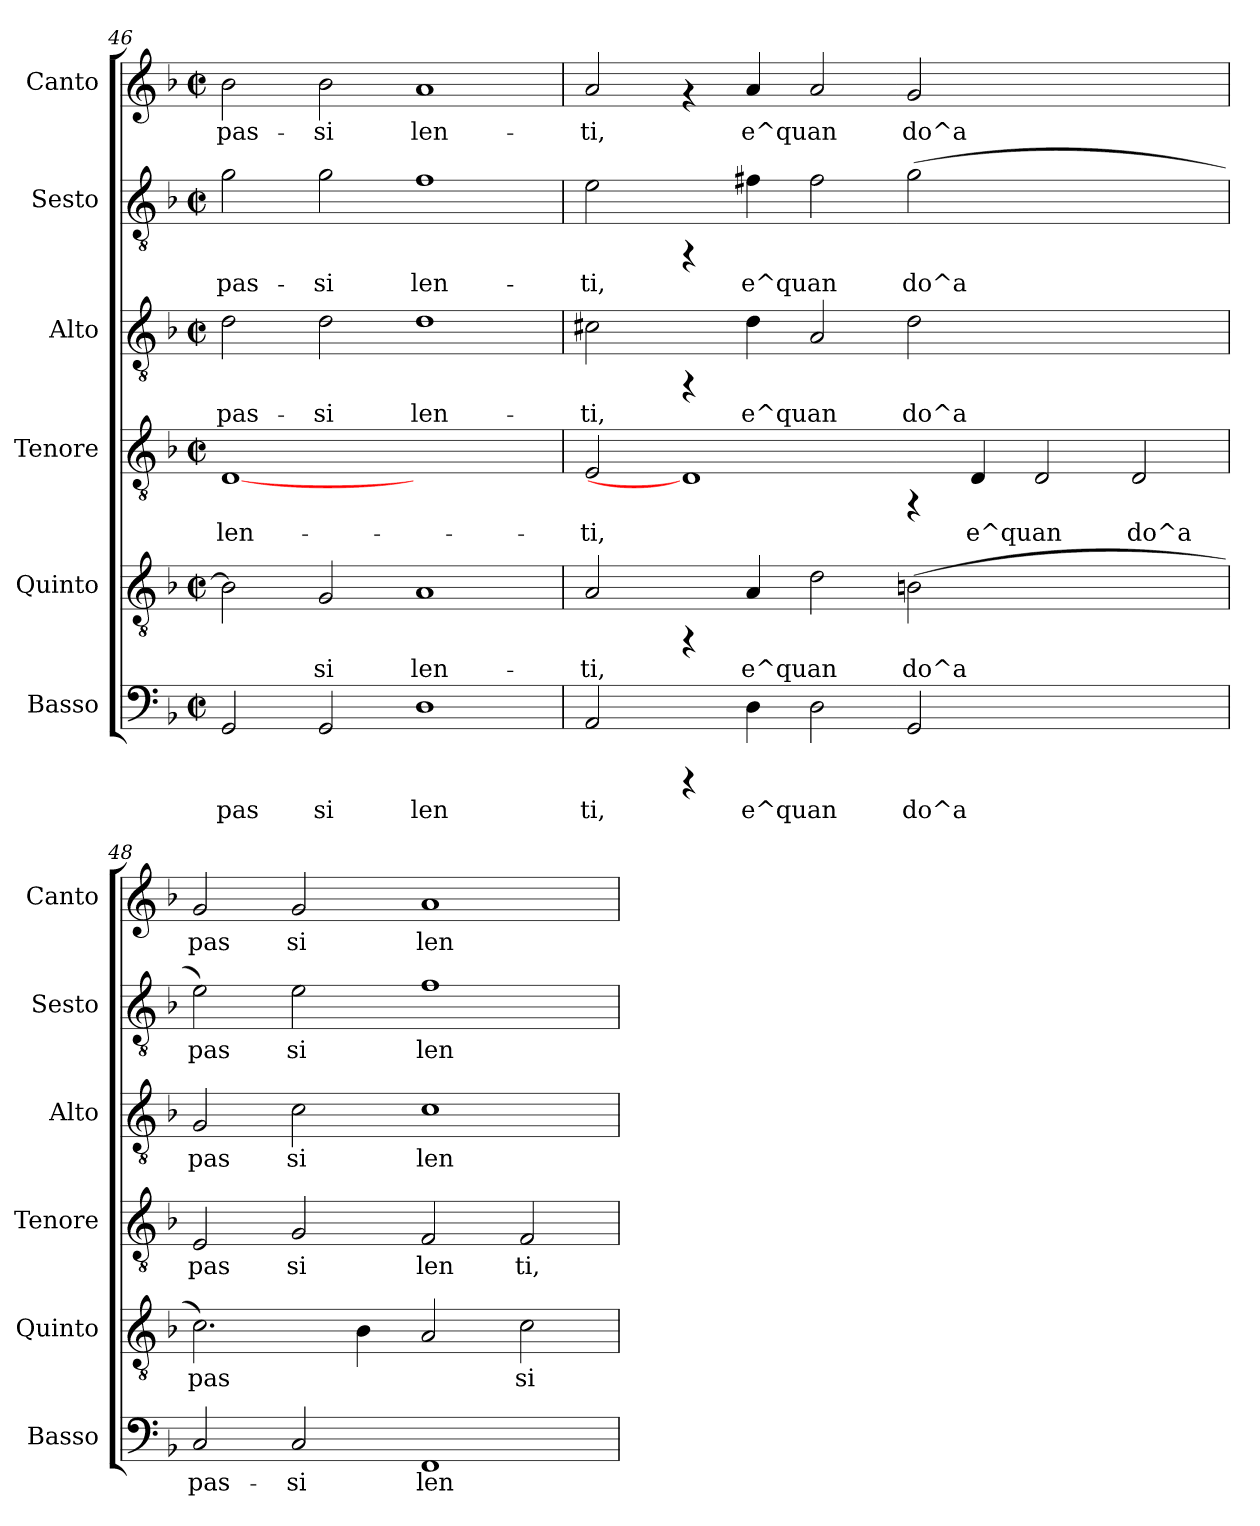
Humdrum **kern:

**kern	**text	**kern	**text	**kern	**text	**kern	**text	**kern	**text	**kern	**text
*part6	*part6	*part5	*part5	*part4	*part4	*part3	*part3	*part2	*part2	*part1	*part1
*staff6	*staff6	*staff5	*staff5	*staff4	*staff4	*staff3	*staff3	*staff2	*staff2	*staff1	*staff1
*I"Basso	*	*I"Quinto	*	*I"Tenore	*	*I"Alto	*	*I"Sesto	*	*I"Canto	*
*I'Basso	*	*I'Quinto	*	*I'Tenore	*	*I'Alto	*	*I'Sesto	*	*I'Canto	*
*clefF4	*	*clefGv2	*	*clefGv2	*	*clefGv2	*	*clefGv2	*	*clefG2	*
*k[b-]	*	*k[b-]	*	*k[b-]	*	*k[b-]	*	*k[b-]	*	*k[b-]	*
*F:	*	*F:	*	*F:	*	*F:	*	*F:	*	*F:	*
*M2/2	*	*M2/2	*	*M2/2	*	*M2/2	*	*M2/2	*	*M2/2	*
*met(c|)	*	*met(c|)	*	*met(c|)	*	*met(c|)	*	*met(c|)	*	*met(c|)	*
=46	=46	=46	=46	=46	=46	=46	=46	=46	=46	=46	=46
!	!LO:LY:b:cj	!	!LO:LY:b:cj	!	!LO:LY:b:cj	!	!LO:LY:b:cj	!	!LO:LY:b:cj	!	!LO:LY:b:cj
2GG/	pas	2B-\]	--	[1D	len-	2d\	pas-	2g\	pas-	2b-\	pas-
!	!LO:LY:b:cj	!	!LO:LY:b:cj	!	!	!	!LO:LY:b:cj	!	!LO:LY:b:cj	!	!LO:LY:b:cj
2GG/	si	2G/	-si	.	.	2d\	-si	2g\	-si	2b-\	-si
!	!LO:LY:b:cj	!	!LO:LY:b:cj	!	!	!	!LO:LY:b:cj	!	!LO:LY:b:cj	!	!LO:LY:b:cj
1D	len	1A	len-	1ryy	.	1d	len-	1f	len-	1a	len-
!!LO:PB:g=z
=47	=47	=47	=47	=47	=47	=47	=47	=47	=47	=47	=47
!	!LO:LY:b:cj	!	!LO:LY:b:cj	!	!LO:LY:b:cj	!	!LO:LY:b:cj	!	!LO:LY:b:cj	!	!LO:LY:b:cj
2AA/	ti,	2A/	-ti,	2E/	-ti,	2c#X\	-ti,	2e\	-ti,	2a/	-ti,
4rCCC	.	4rFF	.	1D]	.	4rFF	.	4rFF	.	4rf	.
!	!LO:LY:b:cj	!	!LO:LY:b:cj	!	!	!	!LO:LY:b:cj	!	!LO:LY:b:cj	!	!LO:LY:b:cj
4D\	e^quan-	4A/	e^quan-	.	.	4d\	e^quan	4f#X\	e^quan	4a/	e^quan
!	!LO:LY:b:cj	!	!LO:LY:b:cj	!	!	!	!LO:LY:b:cj	!	!LO:LY:b:cj	!	!LO:LY:b:cj
2D\	--	2d\	--	.	.	2A/	.	2f#\	.	2a/	.
!	!LO:LY:b:cj	!	!LO:LY:b:cj	!	!	!	!LO:LY:b:cj	!	!LO:LY:b:cj	!	!LO:LY:b:cj
2GG/	-do^a	(<2Bn\	-do^a	4rFF	.	2d\	do^a	(<2g\	do^a	2g/	do^a
!	!	!	!	!	!LO:LY:b:cj	!	!	!	!	!	!
.	.	.	.	4D/	e^quan	.	.	.	.	.	.
!	!	!	!	!	!LO:LY:b:cj	!	!	!	!	!	!
1ryy	.	1ryy	.	2D/	.	1ryy	.	1ryy	.	1ryy	.
!	!	!	!	!	!LO:LY:b:cj	!	!	!	!	!	!
.	.	.	.	2D/	do^a	.	.	.	.	.	.
=48	=48	=48	=48	=48	=48	=48	=48	=48	=48	=48	=48
!	!LO:LY:b:cj	!	!LO:LY:b:cj	!	!LO:LY:b:cj	!	!LO:LY:b:cj	!	!LO:LY:b:cj	!	!LO:LY:b:cj
2C/	pas-	2.c\)	pas-	2E/	pas	2G/	pas	2e\)	pas	2g/	pas
!	!LO:LY:b:cj	!	!	!	!LO:LY:b:cj	!	!LO:LY:b:cj	!	!LO:LY:b:cj	!	!LO:LY:b:cj
2C/	-si	.	.	2G/	si	2c\	si	2e\	si	2g/	si
!	!	!	!LO:LY:b:cj	!	!	!	!	!	!	!	!
.	.	4B-\	--	.	.	.	.	.	.	.	.
!	!LO:LY:b:cj	!	!LO:LY:b:cj	!	!LO:LY:b:cj	!	!LO:LY:b:cj	!	!LO:LY:b:cj	!	!LO:LY:b:cj
1FF	len-	2A/	--	2F/	len	1c	len	1f	len	1a	len
!	!	!	!LO:LY:b:cj	!	!LO:LY:b:cj	!	!	!	!	!	!
.	.	2c\	-si	2F/	ti,	.	.	.	.	.	.
=	=	=	=	=	=	=	=	=	=	=	=
*-	*-	*-	*-	*-	*-	*-	*-	*-	*-	*-	*-
